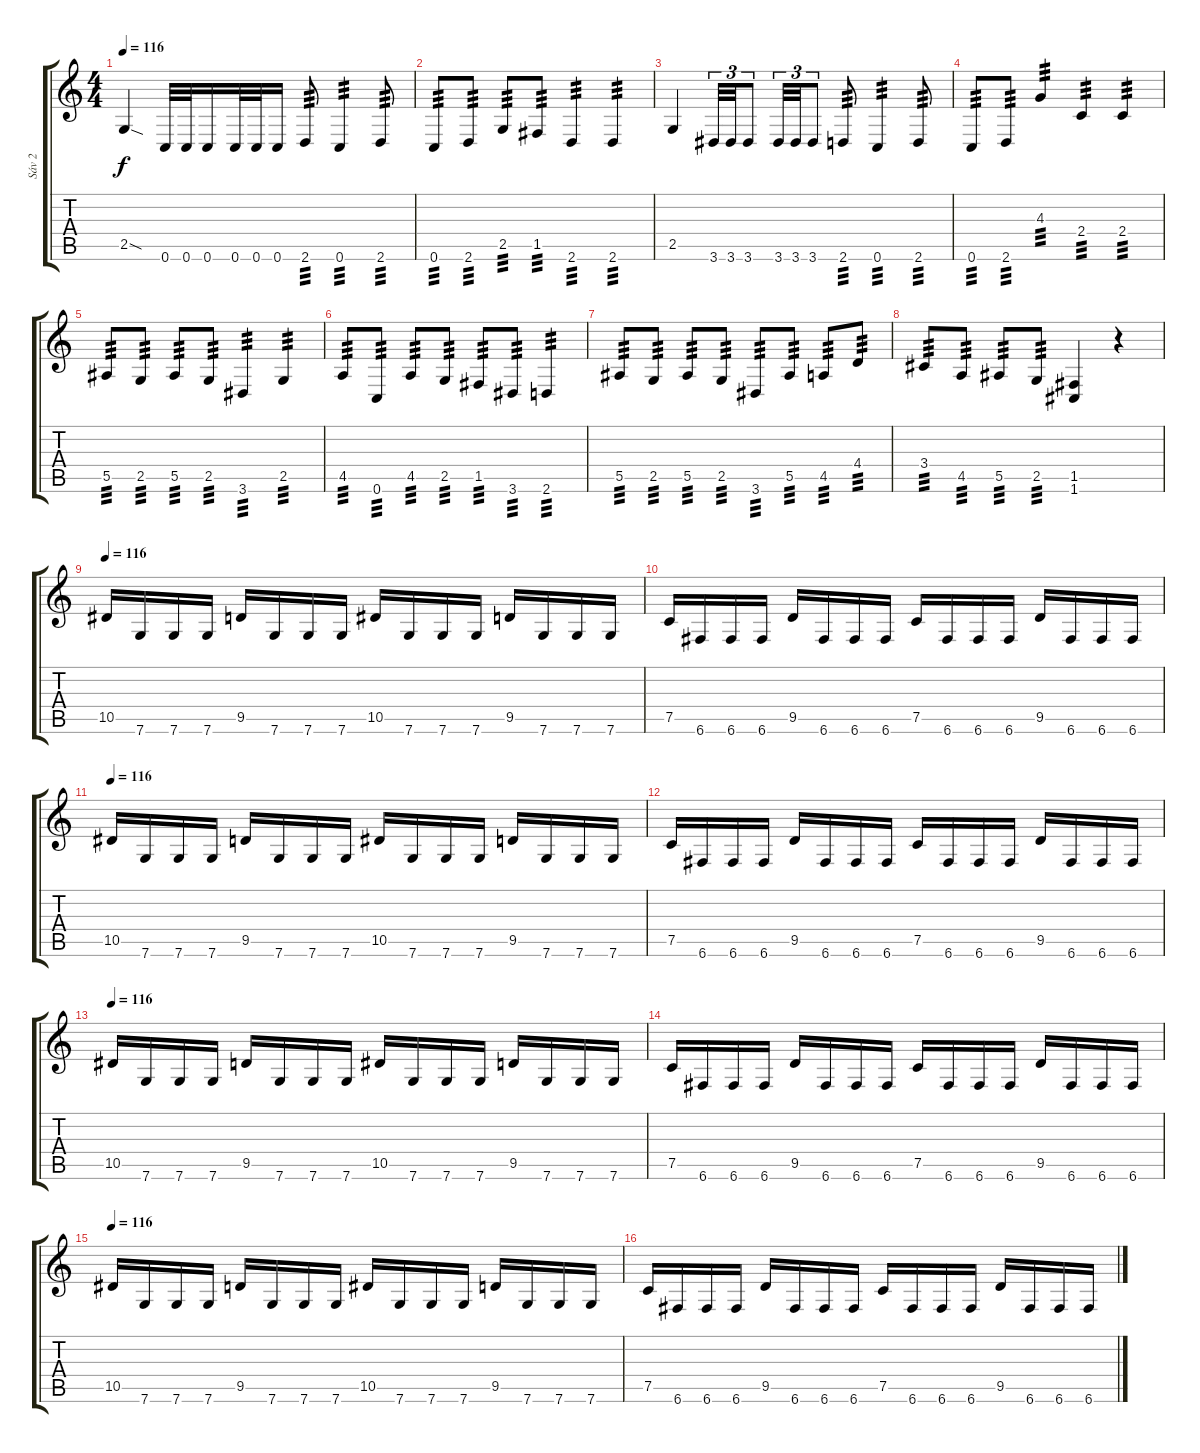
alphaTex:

\track ("Sáv 2" "Sáv 2") {instrument overdrivenguitar}
\staff {score tabs}
\tuning (C4 G3 Eb3 Bb2 F2 C2) {hide}
\ts (4 4)
\tempo 116
\clef g2
\ks c
2.5{sod}.4{dy f} 0.6.32 0.6.32 0.6.16 0.6.32 0.6.32 0.6.16 2.6.8{tp 3} 0.6.4{tp 3} 2.6.8{tp 3} |
0.6.8{tp 3} 2.6.8{tp 3} 2.5.8{tp 3} 1.5.8{tp 3} 2.6.4{tp 3} 2.6.4{tp 3} |
2.5.4 3.6.32{tu (3 2)} 3.6.32{tu (3 2)} 3.6.8{tu (3 2)} 3.6.32{tu (3 2)} 3.6.32{tu (3 2)} 3.6.8{tu (3 2)} 2.6.8{tp 3} 0.6.4{tp 3} 2.6.8{tp 3} |
0.6.8{tp 3} 2.6.8{tp 3} 4.3.4{tp 3} 2.4.4{tp 3} 2.4.4{tp 3} |
5.5.8{tp 3} 2.5.8{tp 3} 5.5.8{tp 3} 2.5.8{tp 3} 3.6.4{tp 3} 2.5.4{tp 3} |
4.5.8{tp 3} 0.6.8{tp 3} 4.5.8{tp 3} 2.5.8{tp 3} 1.5.8{tp 3} 3.6.8{tp 3} 2.6.4{tp 3} |
5.5.8{tp 3} 2.5.8{tp 3} 5.5.8{tp 3} 2.5.8{tp 3} 3.6.8{tp 3} 5.5.8{tp 3} 4.5.8{tp 3} 4.4.8{tp 3} |
3.4.8{tp 3} 4.5.8{tp 3} 5.5.8{tp 3} 2.5.8{tp 3} (1.5 1.6).4 r.4 |
\tempo 116
10.5.16 7.6.16 7.6.16 7.6.16 9.5.16 7.6.16 7.6.16 7.6.16 10.5.16 7.6.16 7.6.16 7.6.16 9.5.16 7.6.16 7.6.16 7.6.16 |
7.5.16 6.6.16 6.6.16 6.6.16 9.5.16 6.6.16 6.6.16 6.6.16 7.5.16 6.6.16 6.6.16 6.6.16 9.5.16 6.6.16 6.6.16 6.6.16 |
\tempo 116
10.5.16 7.6.16 7.6.16 7.6.16 9.5.16 7.6.16 7.6.16 7.6.16 10.5.16 7.6.16 7.6.16 7.6.16 9.5.16 7.6.16 7.6.16 7.6.16 |
7.5.16 6.6.16 6.6.16 6.6.16 9.5.16 6.6.16 6.6.16 6.6.16 7.5.16 6.6.16 6.6.16 6.6.16 9.5.16 6.6.16 6.6.16 6.6.16 |
\tempo 116
10.5.16 7.6.16 7.6.16 7.6.16 9.5.16 7.6.16 7.6.16 7.6.16 10.5.16 7.6.16 7.6.16 7.6.16 9.5.16 7.6.16 7.6.16 7.6.16 |
7.5.16 6.6.16 6.6.16 6.6.16 9.5.16 6.6.16 6.6.16 6.6.16 7.5.16 6.6.16 6.6.16 6.6.16 9.5.16 6.6.16 6.6.16 6.6.16 |
\tempo 116
10.5.16 7.6.16 7.6.16 7.6.16 9.5.16 7.6.16 7.6.16 7.6.16 10.5.16 7.6.16 7.6.16 7.6.16 9.5.16 7.6.16 7.6.16 7.6.16 |
7.5.16 6.6.16 6.6.16 6.6.16 9.5.16 6.6.16 6.6.16 6.6.16 7.5.16 6.6.16 6.6.16 6.6.16 9.5.16 6.6.16 6.6.16 6.6.16
